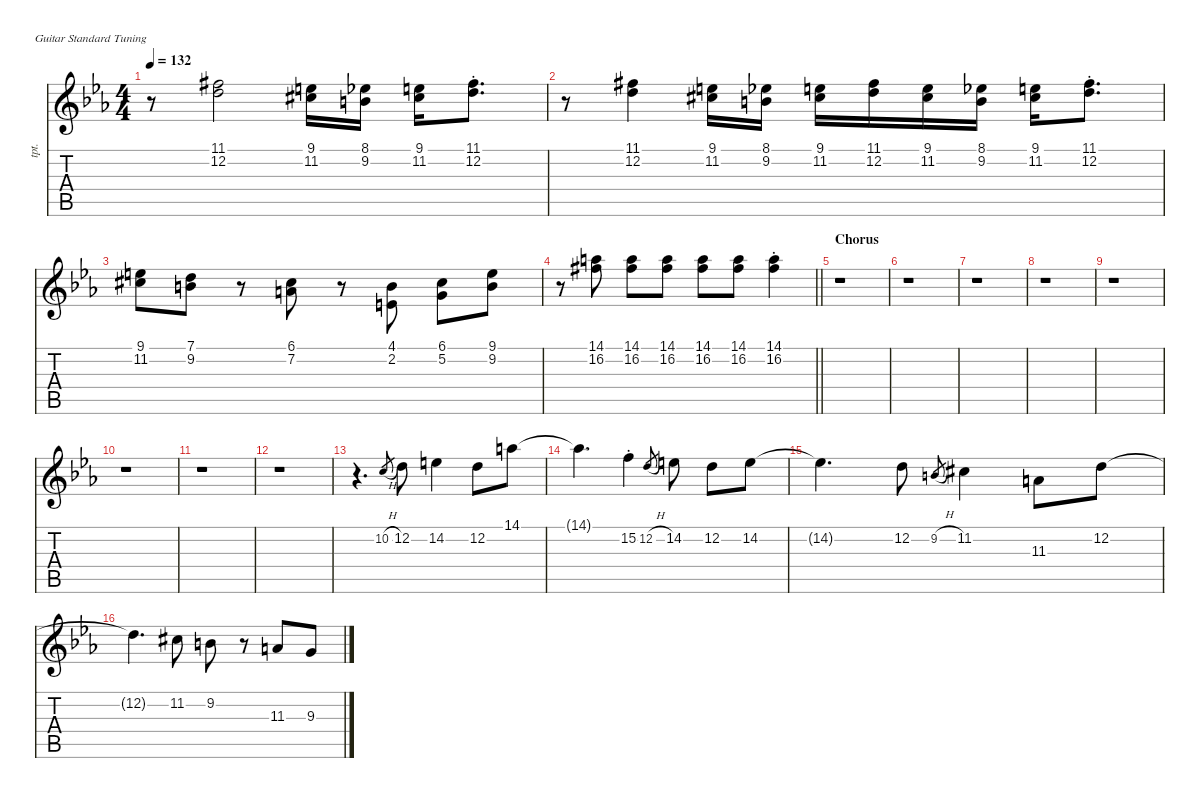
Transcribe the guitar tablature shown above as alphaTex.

\defaultSystemsLayout 4
\hideDynamics
\bracketExtendMode nobrackets
\otherSystemsTrackNameOrientation horizontal
\track ("Brass" "tpt.") {instrument brasssection}
\staff {score tabs}
\tuning (E4 B3 G3 D3 A2 E2)
\displaytranspose 3
\ts (4 4)
\tempo 132
\clef g2
\ks eb
r.8{dy f beam Down} (11.1{acc #} 12.2{acc forcenatural}).2{beam Down} (9.1{acc forcenatural} 11.2{acc #}).16{beam Down} (8.1{acc b} 9.2{acc forcenatural}).16{beam Down} (9.1{acc forcenatural} 11.2{acc #}).16{beam Down} (11.1{st acc #} 12.2{st acc forcenatural}).8{d beam Down} |
r.8{beam Down} (11.1{acc #} 12.2{acc forcenatural}).4{beam Down} (9.1{acc forcenatural} 11.2{acc #}).16{beam Down} (8.1{acc b} 9.2{acc forcenatural}).16{beam Down} (9.1{acc forcenatural} 11.2{acc #}).16{beam Down} (11.1{acc #} 12.2{acc forcenatural}).16{beam Down} (9.1{acc forcenatural} 11.2{acc #}).16{beam Down} (8.1{acc b} 9.2{acc forcenatural}).16{beam Down} (9.1{acc forcenatural} 11.2{acc #}).16{beam Down} (11.1{st acc #} 12.2{st acc forcenatural}).8{d beam Down} |
(9.1{acc forcenatural} 11.2{acc #}).8{beam Down} (7.1{acc forcenatural} 9.2{acc forcenatural}).8{beam Down} r.8{beam Down} (6.1{acc #} 7.2{acc forcenatural}).8{beam Down} r.8{beam Down} (4.1{acc forcenatural} 2.2{acc forcenatural}).8{beam Up} (6.1{acc #} 5.2{acc forcenatural}).8{beam Down} (9.1{acc forcenatural} 9.2{acc forcenatural}).8{beam Down} |
\barLineRight lightlight
r.8{beam Down} (14.1{acc forcenatural} 16.2{acc #}).8{beam Down} (14.1{acc forcenatural} 16.2{acc #}).8{beam Down} (14.1{acc forcenatural} 16.2{acc #}).8{beam Down} (14.1{acc forcenatural} 16.2{acc #}).8{beam Down} (14.1{acc forcenatural} 16.2{acc #}).8{beam Down} (14.1{st acc forcenatural} 16.2{st acc #}).4{beam Down} |
\section ("" "Chorus")
r.1{beam Down} |
r.1{beam Down} |
r.1{beam Down} |
r.1{beam Down} |
r.1{beam Down} |
r.1{beam Down} |
r.1{beam Down} |
r.1{beam Down} |
r.4{d beam Down} 10.2{h acc forcenatural}.8{gr dy mf beam Up} 12.2{acc forcenatural}.8{dy f beam Down} 14.2{acc forcenatural}.4{beam Down} 12.2{acc forcenatural}.8{beam Down} 14.1{acc forcenatural}.8{beam Down} |
14.1{t acc forcenatural}.4{d beam Down} 15.2{st acc forcenatural}.4{beam Down} 12.2{h acc forcenatural}.8{gr dy mf beam Up} 14.2{acc forcenatural}.8{dy f beam Down} 12.2{acc forcenatural}.8{beam Down} 14.2{acc forcenatural}.8{beam Down} |
14.2{t acc forcenatural}.4{d beam Down} 12.2{acc forcenatural}.8{beam Down} 9.2{h acc forcenatural}.8{gr dy mf beam Up} 11.2{acc #}.4{dy f beam Down} 11.3{acc forcenatural}.8{beam Down} 12.2{acc forcenatural}.8{beam Down} |
12.2{t acc forcenatural}.4{d beam Down} 11.2{acc #}.8{beam Down} 9.2{acc forcenatural}.8{beam Down} r.8{beam Down} 11.3{acc forcenatural}.8{beam Up} 9.3{acc forcenatural}.8{beam Up}
